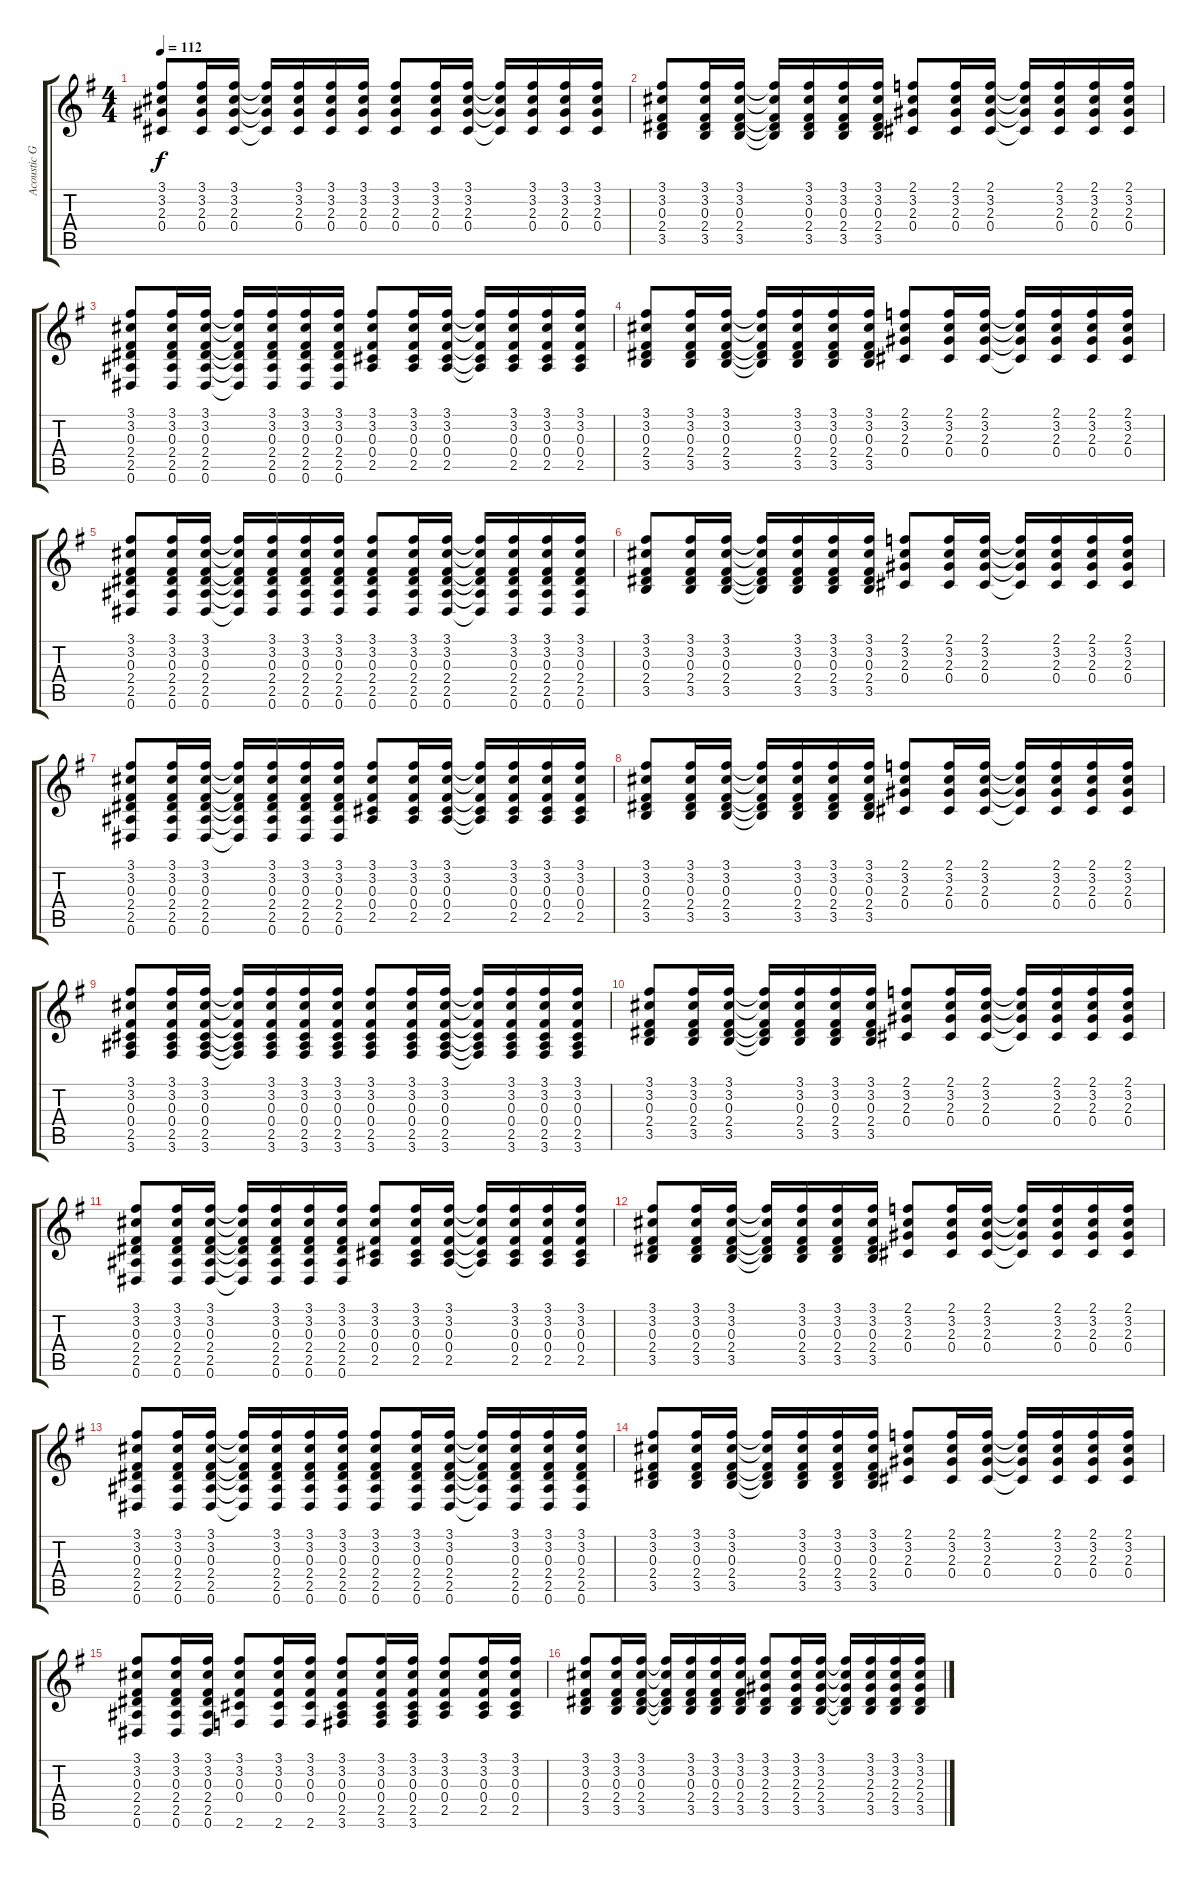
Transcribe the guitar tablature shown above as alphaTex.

\track ("Acoustic Guitar" "Acoustic G") {instrument acousticguitarsteel}
\staff {score tabs}
\tuning (Eb4 Bb3 Gb3 Db3 Ab2 Eb2) {hide}
\ts (4 4)
\tempo 112
\clef g2
\ks g
(3.1 3.2 2.3 0.4).8{dy f} (3.1 3.2 2.3 0.4).16 (3.1 3.2 2.3 0.4).16 (3.1{t} 3.2{t} 2.3{t} 0.4{t}).16 (3.1 3.2 2.3 0.4).16 (3.1 3.2 2.3 0.4).16 (3.1 3.2 2.3 0.4).16 (3.1 3.2 2.3 0.4).8 (3.1 3.2 2.3 0.4).16 (3.1 3.2 2.3 0.4).16 (3.1{t} 3.2{t} 2.3{t} 0.4{t}).16 (3.1 3.2 2.3 0.4).16 (3.1 3.2 2.3 0.4).16 (3.1 3.2 2.3 0.4).16 |
(3.1 3.2 0.3 2.4 3.5).8 (3.1 3.2 0.3 2.4 3.5).16 (3.1 3.2 0.3 2.4 3.5).16 (3.1{t} 3.2{t} 0.3{t} 2.4{t} 3.5{t}).16 (3.1 3.2 0.3 2.4 3.5).16 (3.1 3.2 0.3 2.4 3.5).16 (3.1 3.2 0.3 2.4 3.5).16 (2.1 3.2 2.3 0.4).8 (2.1 3.2 2.3 0.4).16 (2.1 3.2 2.3 0.4).16 (2.1{t} 3.2{t} 2.3{t} 0.4{t}).16 (2.1 3.2 2.3 0.4).16 (2.1 3.2 2.3 0.4).16 (2.1 3.2 2.3 0.4).16 |
(3.1 3.2 0.3 2.4 2.5 0.6).8 (3.1 3.2 0.3 2.4 2.5 0.6).16 (3.1 3.2 0.3 2.4 2.5 0.6).16 (3.1{t} 3.2{t} 0.3{t} 2.4{t} 2.5{t} 0.6{t}).16 (3.1 3.2 0.3 2.4 2.5 0.6).16 (3.1 3.2 0.3 2.4 2.5 0.6).16 (3.1 3.2 0.3 2.4 2.5 0.6).16 (3.1 3.2 0.3 0.4 2.5).8 (3.1 3.2 0.3 0.4 2.5).16 (3.1 3.2 0.3 0.4 2.5).16 (3.1{t} 3.2{t} 0.3{t} 0.4{t} 2.5{t}).16 (3.1 3.2 0.3 0.4 2.5).16 (3.1 3.2 0.3 0.4 2.5).16 (3.1 3.2 0.3 0.4 2.5).16 |
(3.1 3.2 0.3 2.4 3.5).8 (3.1 3.2 0.3 2.4 3.5).16 (3.1 3.2 0.3 2.4 3.5).16 (3.1{t} 3.2{t} 0.3{t} 2.4{t} 3.5{t}).16 (3.1 3.2 0.3 2.4 3.5).16 (3.1 3.2 0.3 2.4 3.5).16 (3.1 3.2 0.3 2.4 3.5).16 (2.1 3.2 2.3 0.4).8 (2.1 3.2 2.3 0.4).16 (2.1 3.2 2.3 0.4).16 (2.1{t} 3.2{t} 2.3{t} 0.4{t}).16 (2.1 3.2 2.3 0.4).16 (2.1 3.2 2.3 0.4).16 (2.1 3.2 2.3 0.4).16 |
(3.1 3.2 0.3 2.4 2.5 0.6).8 (3.1 3.2 0.3 2.4 2.5 0.6).16 (3.1 3.2 0.3 2.4 2.5 0.6).16 (3.1{t} 3.2{t} 0.3{t} 2.4{t} 2.5{t} 0.6{t}).16 (3.1 3.2 0.3 2.4 2.5 0.6).16 (3.1 3.2 0.3 2.4 2.5 0.6).16 (3.1 3.2 0.3 2.4 2.5 0.6).16 (3.1 3.2 0.3 2.4 2.5 0.6).8 (3.1 3.2 0.3 2.4 2.5 0.6).16 (3.1 3.2 0.3 2.4 2.5 0.6).16 (3.1{t} 3.2{t} 0.3{t} 2.4{t} 2.5{t} 0.6{t}).16 (3.1 3.2 0.3 2.4 2.5 0.6).16 (3.1 3.2 0.3 2.4 2.5 0.6).16 (3.1 3.2 0.3 2.4 2.5 0.6).16 |
(3.1 3.2 0.3 2.4 3.5).8 (3.1 3.2 0.3 2.4 3.5).16 (3.1 3.2 0.3 2.4 3.5).16 (3.1{t} 3.2{t} 0.3{t} 2.4{t} 3.5{t}).16 (3.1 3.2 0.3 2.4 3.5).16 (3.1 3.2 0.3 2.4 3.5).16 (3.1 3.2 0.3 2.4 3.5).16 (2.1 3.2 2.3 0.4).8 (2.1 3.2 2.3 0.4).16 (2.1 3.2 2.3 0.4).16 (2.1{t} 3.2{t} 2.3{t} 0.4{t}).16 (2.1 3.2 2.3 0.4).16 (2.1 3.2 2.3 0.4).16 (2.1 3.2 2.3 0.4).16 |
(3.1 3.2 0.3 2.4 2.5 0.6).8 (3.1 3.2 0.3 2.4 2.5 0.6).16 (3.1 3.2 0.3 2.4 2.5 0.6).16 (3.1{t} 3.2{t} 0.3{t} 2.4{t} 2.5{t} 0.6{t}).16 (3.1 3.2 0.3 2.4 2.5 0.6).16 (3.1 3.2 0.3 2.4 2.5 0.6).16 (3.1 3.2 0.3 2.4 2.5 0.6).16 (3.1 3.2 0.3 0.4 2.5).8 (3.1 3.2 0.3 0.4 2.5).16 (3.1 3.2 0.3 0.4 2.5).16 (3.1{t} 3.2{t} 0.3{t} 0.4{t} 2.5{t}).16 (3.1 3.2 0.3 0.4 2.5).16 (3.1 3.2 0.3 0.4 2.5).16 (3.1 3.2 0.3 0.4 2.5).16 |
(3.1 3.2 0.3 2.4 3.5).8 (3.1 3.2 0.3 2.4 3.5).16 (3.1 3.2 0.3 2.4 3.5).16 (3.1{t} 3.2{t} 0.3{t} 2.4{t} 3.5{t}).16 (3.1 3.2 0.3 2.4 3.5).16 (3.1 3.2 0.3 2.4 3.5).16 (3.1 3.2 0.3 2.4 3.5).16 (2.1 3.2 2.3 0.4).8 (2.1 3.2 2.3 0.4).16 (2.1 3.2 2.3 0.4).16 (2.1{t} 3.2{t} 2.3{t} 0.4{t}).16 (2.1 3.2 2.3 0.4).16 (2.1 3.2 2.3 0.4).16 (2.1 3.2 2.3 0.4).16 |
(3.1 3.2 0.3 0.4 2.5 3.6).8 (3.1 3.2 0.3 0.4 2.5 3.6).16 (3.1 3.2 0.3 0.4 2.5 3.6).16 (3.1{t} 3.2{t} 0.3{t} 0.4{t} 2.5{t} 3.6{t}).16 (3.1 3.2 0.3 0.4 2.5 3.6).16 (3.1 3.2 0.3 0.4 2.5 3.6).16 (3.1 3.2 0.3 0.4 2.5 3.6).16 (3.1 3.2 0.3 0.4 2.5 3.6).8 (3.1 3.2 0.3 0.4 2.5 3.6).16 (3.1 3.2 0.3 0.4 2.5 3.6).16 (3.1{t} 3.2{t} 0.3{t} 0.4{t} 2.5{t} 3.6{t}).16 (3.1 3.2 0.3 0.4 2.5 3.6).16 (3.1 3.2 0.3 0.4 2.5 3.6).16 (3.1 3.2 0.3 0.4 2.5 3.6).16 |
(3.1 3.2 0.3 2.4 3.5).8 (3.1 3.2 0.3 2.4 3.5).16 (3.1 3.2 0.3 2.4 3.5).16 (3.1{t} 3.2{t} 0.3{t} 2.4{t} 3.5{t}).16 (3.1 3.2 0.3 2.4 3.5).16 (3.1 3.2 0.3 2.4 3.5).16 (3.1 3.2 0.3 2.4 3.5).16 (2.1 3.2 2.3 0.4).8 (2.1 3.2 2.3 0.4).16 (2.1 3.2 2.3 0.4).16 (2.1{t} 3.2{t} 2.3{t} 0.4{t}).16 (2.1 3.2 2.3 0.4).16 (2.1 3.2 2.3 0.4).16 (2.1 3.2 2.3 0.4).16 |
(3.1 3.2 0.3 2.4 2.5 0.6).8 (3.1 3.2 0.3 2.4 2.5 0.6).16 (3.1 3.2 0.3 2.4 2.5 0.6).16 (3.1{t} 3.2{t} 0.3{t} 2.4{t} 2.5{t} 0.6{t}).16 (3.1 3.2 0.3 2.4 2.5 0.6).16 (3.1 3.2 0.3 2.4 2.5 0.6).16 (3.1 3.2 0.3 2.4 2.5 0.6).16 (3.1 3.2 0.3 0.4 2.5).8 (3.1 3.2 0.3 0.4 2.5).16 (3.1 3.2 0.3 0.4 2.5).16 (3.1{t} 3.2{t} 0.3{t} 0.4{t} 2.5{t}).16 (3.1 3.2 0.3 0.4 2.5).16 (3.1 3.2 0.3 0.4 2.5).16 (3.1 3.2 0.3 0.4 2.5).16 |
(3.1 3.2 0.3 2.4 3.5).8 (3.1 3.2 0.3 2.4 3.5).16 (3.1 3.2 0.3 2.4 3.5).16 (3.1{t} 3.2{t} 0.3{t} 2.4{t} 3.5{t}).16 (3.1 3.2 0.3 2.4 3.5).16 (3.1 3.2 0.3 2.4 3.5).16 (3.1 3.2 0.3 2.4 3.5).16 (2.1 3.2 2.3 0.4).8 (2.1 3.2 2.3 0.4).16 (2.1 3.2 2.3 0.4).16 (2.1{t} 3.2{t} 2.3{t} 0.4{t}).16 (2.1 3.2 2.3 0.4).16 (2.1 3.2 2.3 0.4).16 (2.1 3.2 2.3 0.4).16 |
(3.1 3.2 0.3 2.4 2.5 0.6).8 (3.1 3.2 0.3 2.4 2.5 0.6).16 (3.1 3.2 0.3 2.4 2.5 0.6).16 (3.1{t} 3.2{t} 0.3{t} 2.4{t} 2.5{t} 0.6{t}).16 (3.1 3.2 0.3 2.4 2.5 0.6).16 (3.1 3.2 0.3 2.4 2.5 0.6).16 (3.1 3.2 0.3 2.4 2.5 0.6).16 (3.1 3.2 0.3 2.4 2.5 0.6).8 (3.1 3.2 0.3 2.4 2.5 0.6).16 (3.1 3.2 0.3 2.4 2.5 0.6).16 (3.1{t} 3.2{t} 0.3{t} 2.4{t} 2.5{t} 0.6{t}).16 (3.1 3.2 0.3 2.4 2.5 0.6).16 (3.1 3.2 0.3 2.4 2.5 0.6).16 (3.1 3.2 0.3 2.4 2.5 0.6).16 |
(3.1 3.2 0.3 2.4 3.5).8 (3.1 3.2 0.3 2.4 3.5).16 (3.1 3.2 0.3 2.4 3.5).16 (3.1{t} 3.2{t} 0.3{t} 2.4{t} 3.5{t}).16 (3.1 3.2 0.3 2.4 3.5).16 (3.1 3.2 0.3 2.4 3.5).16 (3.1 3.2 0.3 2.4 3.5).16 (2.1 3.2 2.3 0.4).8 (2.1 3.2 2.3 0.4).16 (2.1 3.2 2.3 0.4).16 (2.1{t} 3.2{t} 2.3{t} 0.4{t}).16 (2.1 3.2 2.3 0.4).16 (2.1 3.2 2.3 0.4).16 (2.1 3.2 2.3 0.4).16 |
(3.1 3.2 0.3 2.4 2.5 0.6).8 (3.1 3.2 0.3 2.4 2.5 0.6).16 (3.1 3.2 0.3 2.4 2.5 0.6).16 (3.1 3.2 0.3 0.4 2.6).8 (3.1 3.2 0.3 0.4 2.6).16 (3.1 3.2 0.3 0.4 2.6).16 (3.1 3.2 0.3 0.4 2.5 3.6).8 (3.1 3.2 0.3 0.4 2.5 3.6).16 (3.1 3.2 0.3 0.4 2.5 3.6).16 (3.1 3.2 0.3 0.4 2.5).8 (3.1 3.2 0.3 0.4 2.5).16 (3.1 3.2 0.3 0.4 2.5).16 |
(3.1 3.2 0.3 2.4 3.5).8 (3.1 3.2 0.3 2.4 3.5).16 (3.1 3.2 0.3 2.4 3.5).16 (3.1{t} 3.2{t} 0.3{t} 2.4{t} 3.5{t}).16 (3.1 3.2 0.3 2.4 3.5).16 (3.1 3.2 0.3 2.4 3.5).16 (3.1 3.2 0.3 2.4 3.5).16 (3.1 3.2 2.3 2.4 3.5).8 (3.1 3.2 2.3 2.4 3.5).16 (3.1 3.2 2.3 2.4 3.5).16 (3.1{t} 3.2{t} 2.3{t} 2.4{t} 3.5{t}).16 (3.1 3.2 2.3 2.4 3.5).16 (3.1 3.2 2.3 2.4 3.5).16 (3.1 3.2 2.3 2.4 3.5).16
